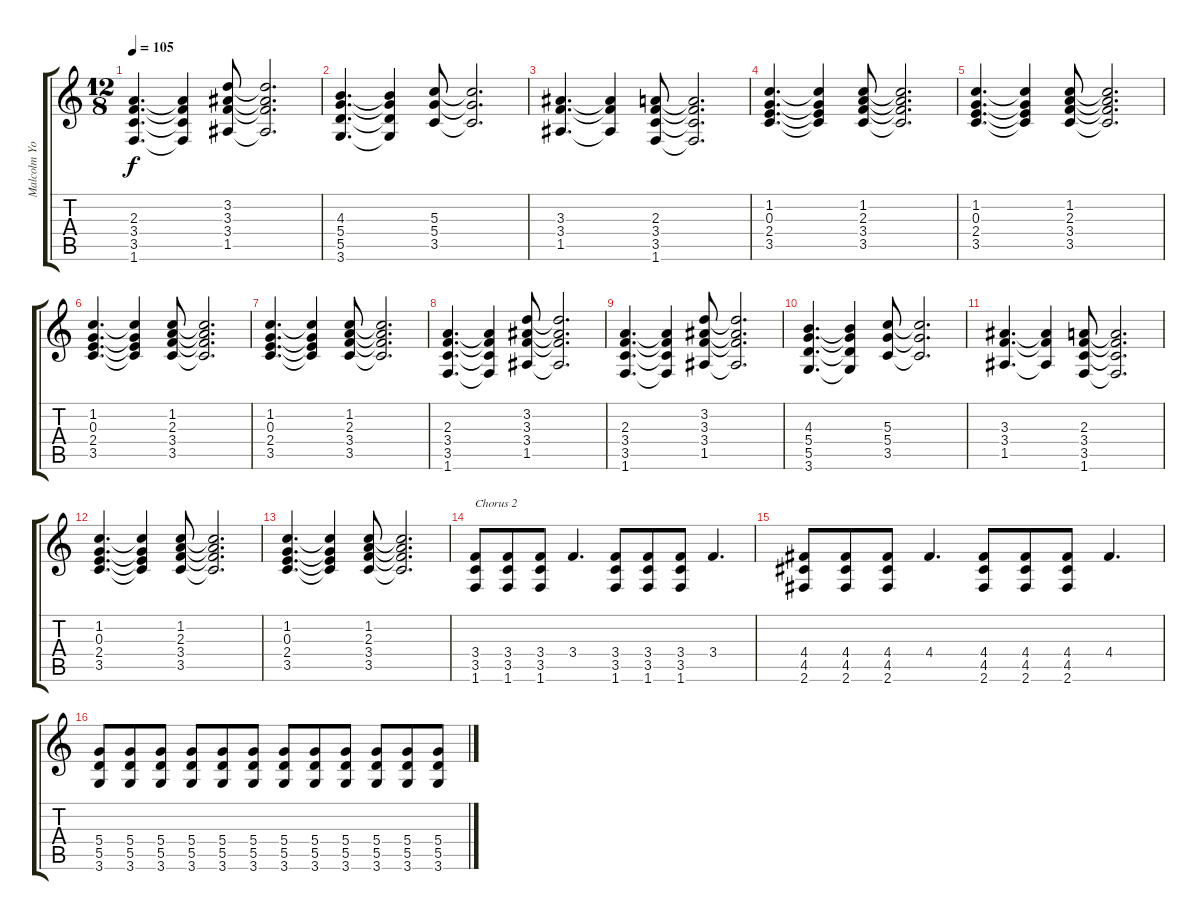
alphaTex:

\track ("Malcolm Young" "Malcolm Yo") {instrument distortionguitar}
\staff {score tabs}
\tuning (E4 B3 G3 D3 A2 E2) {hide}
\ts (12 8)
\tempo 105
\clef g2
\ks c
(2.3 3.4 3.5 1.6).4{d dy f} (2.3{t} 3.4{t} 3.5{t} 1.6{t}).4 (3.2 3.3 3.4 1.5).8 (3.2{t} 3.3{t} 3.4{t} 1.5{t}).2{d} |
(4.3 5.4 5.5 3.6).4{d} (4.3{t} 5.4{t} 5.5{t} 3.6{t}).4 (5.3 5.4 3.5).8 (5.3{t} 5.4{t} 3.5{t}).2{d} |
(3.3 3.4 1.5).4{d} (3.3{t} 3.4{t} 1.5{t}).4 (2.3 3.4 3.5 1.6).8 (2.3{t} 3.4{t} 3.5{t} 1.6{t}).2{d} |
(1.2 0.3 2.4 3.5).4{d} (1.2{t} 0.3{t} 2.4{t} 3.5{t}).4 (1.2 2.3 3.4 3.5).8 (1.2{t} 2.3{t} 3.4{t} 3.5{t}).2{d} |
(1.2 0.3 2.4 3.5).4{d} (1.2{t} 0.3{t} 2.4{t} 3.5{t}).4 (1.2 2.3 3.4 3.5).8 (1.2{t} 2.3{t} 3.4{t} 3.5{t}).2{d} |
(1.2 0.3 2.4 3.5).4{d} (1.2{t} 0.3{t} 2.4{t} 3.5{t}).4 (1.2 2.3 3.4 3.5).8 (1.2{t} 2.3{t} 3.4{t} 3.5{t}).2{d} |
(1.2 0.3 2.4 3.5).4{d} (1.2{t} 0.3{t} 2.4{t} 3.5{t}).4 (1.2 2.3 3.4 3.5).8 (1.2{t} 2.3{t} 3.4{t} 3.5{t}).2{d} |
(2.3 3.4 3.5 1.6).4{d} (2.3{t} 3.4{t} 3.5{t} 1.6{t}).4 (3.2 3.3 3.4 1.5).8 (3.2{t} 3.3{t} 3.4{t} 1.5{t}).2{d} |
(2.3 3.4 3.5 1.6).4{d} (2.3{t} 3.4{t} 3.5{t} 1.6{t}).4 (3.2 3.3 3.4 1.5).8 (3.2{t} 3.3{t} 3.4{t} 1.5{t}).2{d} |
(4.3 5.4 5.5 3.6).4{d} (4.3{t} 5.4{t} 5.5{t} 3.6{t}).4 (5.3 5.4 3.5).8 (5.3{t} 5.4{t} 3.5{t}).2{d} |
(3.3 3.4 1.5).4{d} (3.3{t} 3.4{t} 1.5{t}).4 (2.3 3.4 3.5 1.6).8 (2.3{t} 3.4{t} 3.5{t} 1.6{t}).2{d} |
(1.2 0.3 2.4 3.5).4{d} (1.2{t} 0.3{t} 2.4{t} 3.5{t}).4 (1.2 2.3 3.4 3.5).8 (1.2{t} 2.3{t} 3.4{t} 3.5{t}).2{d} |
(1.2 0.3 2.4 3.5).4{d} (1.2{t} 0.3{t} 2.4{t} 3.5{t}).4 (1.2 2.3 3.4 3.5).8 (1.2{t} 2.3{t} 3.4{t} 3.5{t}).2{d} |
(3.4 3.5 1.6).8{txt "Chorus 2"} (3.4 3.5 1.6).8 (3.4 3.5 1.6).8 3.4.4{d} (3.4 3.5 1.6).8 (3.4 3.5 1.6).8 (3.4 3.5 1.6).8 3.4.4{d} |
(4.4 4.5 2.6).8 (4.4 4.5 2.6).8 (4.4 4.5 2.6).8 4.4.4{d} (4.4 4.5 2.6).8 (4.4 4.5 2.6).8 (4.4 4.5 2.6).8 4.4.4{d} |
(5.4 5.5 3.6).8 (5.4 5.5 3.6).8 (5.4 5.5 3.6).8 (5.4 5.5 3.6).8 (5.4 5.5 3.6).8 (5.4 5.5 3.6).8 (5.4 5.5 3.6).8 (5.4 5.5 3.6).8 (5.4 5.5 3.6).8 (5.4 5.5 3.6).8 (5.4 5.5 3.6).8 (5.4 5.5 3.6).8
